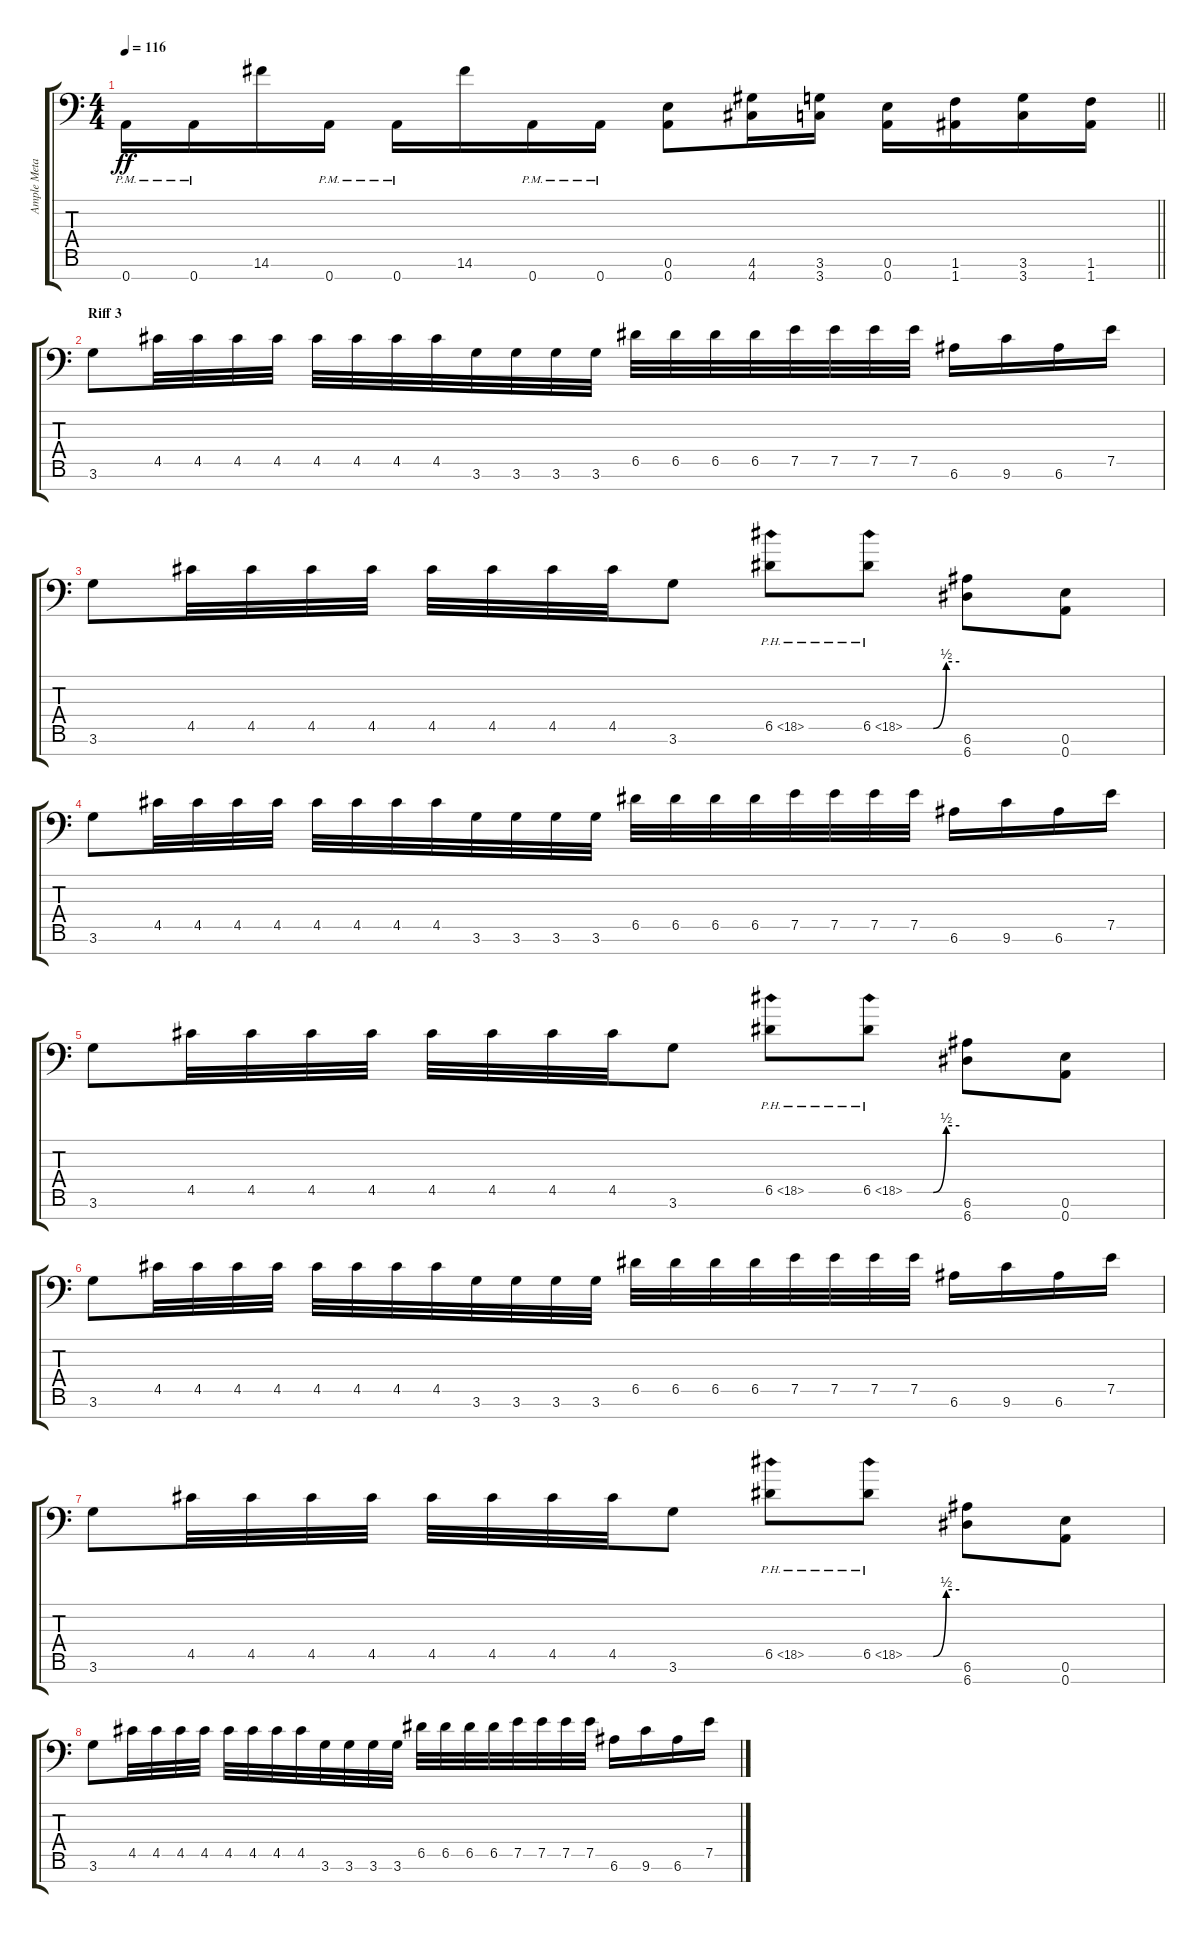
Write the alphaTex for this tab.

\track ("Ample Metal Hellrazer 01" "Ample Meta") {instrument distortionguitar}
\staff {score tabs}
\tuning (E4 B3 G3 D3 A2 E2 A1) {hide}
\ts (4 4)
\tempo 116
\clef f4
\barLineRight lightlight
\ks c
0.7{pm}.16{dy ff} 0.7{pm}.16 14.6.16 0.7{pm}.16 0.7{pm}.16 14.6.16 0.7{pm}.16 0.7{pm}.16 (0.6 0.7).8 (4.6 4.7).16 (3.6 3.7).16 (0.6 0.7).16 (1.6 1.7).16 (3.6 3.7).16 (1.6 1.7).16 |
\section ("" "Riff 3")
3.6.8 4.5.32 4.5.32 4.5.32 4.5.32 4.5.32 4.5.32 4.5.32 4.5.32 3.6.32 3.6.32 3.6.32 3.6.32 6.5.32 6.5.32 6.5.32 6.5.32 7.5.32 7.5.32 7.5.32 7.5.32 6.6.16 9.6.16 6.6.16 7.5.16 |
3.6.8 4.5.32 4.5.32 4.5.32 4.5.32 4.5.32 4.5.32 4.5.32 4.5.32 3.6.8 6.5{ph 12}.8 6.5{be (custom 0 0 30 0 45 2 60 2) ph 12}.8 (6.6 6.7).8 (0.6 0.7).8 |
3.6.8 4.5.32 4.5.32 4.5.32 4.5.32 4.5.32 4.5.32 4.5.32 4.5.32 3.6.32 3.6.32 3.6.32 3.6.32 6.5.32 6.5.32 6.5.32 6.5.32 7.5.32 7.5.32 7.5.32 7.5.32 6.6.16 9.6.16 6.6.16 7.5.16 |
3.6.8 4.5.32 4.5.32 4.5.32 4.5.32 4.5.32 4.5.32 4.5.32 4.5.32 3.6.8 6.5{ph 12}.8 6.5{be (custom 0 0 30 0 45 2 60 2) ph 12}.8 (6.6 6.7).8 (0.6 0.7).8 |
3.6.8 4.5.32 4.5.32 4.5.32 4.5.32 4.5.32 4.5.32 4.5.32 4.5.32 3.6.32 3.6.32 3.6.32 3.6.32 6.5.32 6.5.32 6.5.32 6.5.32 7.5.32 7.5.32 7.5.32 7.5.32 6.6.16 9.6.16 6.6.16 7.5.16 |
3.6.8 4.5.32 4.5.32 4.5.32 4.5.32 4.5.32 4.5.32 4.5.32 4.5.32 3.6.8 6.5{ph 12}.8 6.5{be (custom 0 0 30 0 45 2 60 2) ph 12}.8 (6.6 6.7).8 (0.6 0.7).8 |
3.6.8 4.5.32 4.5.32 4.5.32 4.5.32 4.5.32 4.5.32 4.5.32 4.5.32 3.6.32 3.6.32 3.6.32 3.6.32 6.5.32 6.5.32 6.5.32 6.5.32 7.5.32 7.5.32 7.5.32 7.5.32 6.6.16 9.6.16 6.6.16 7.5.16
